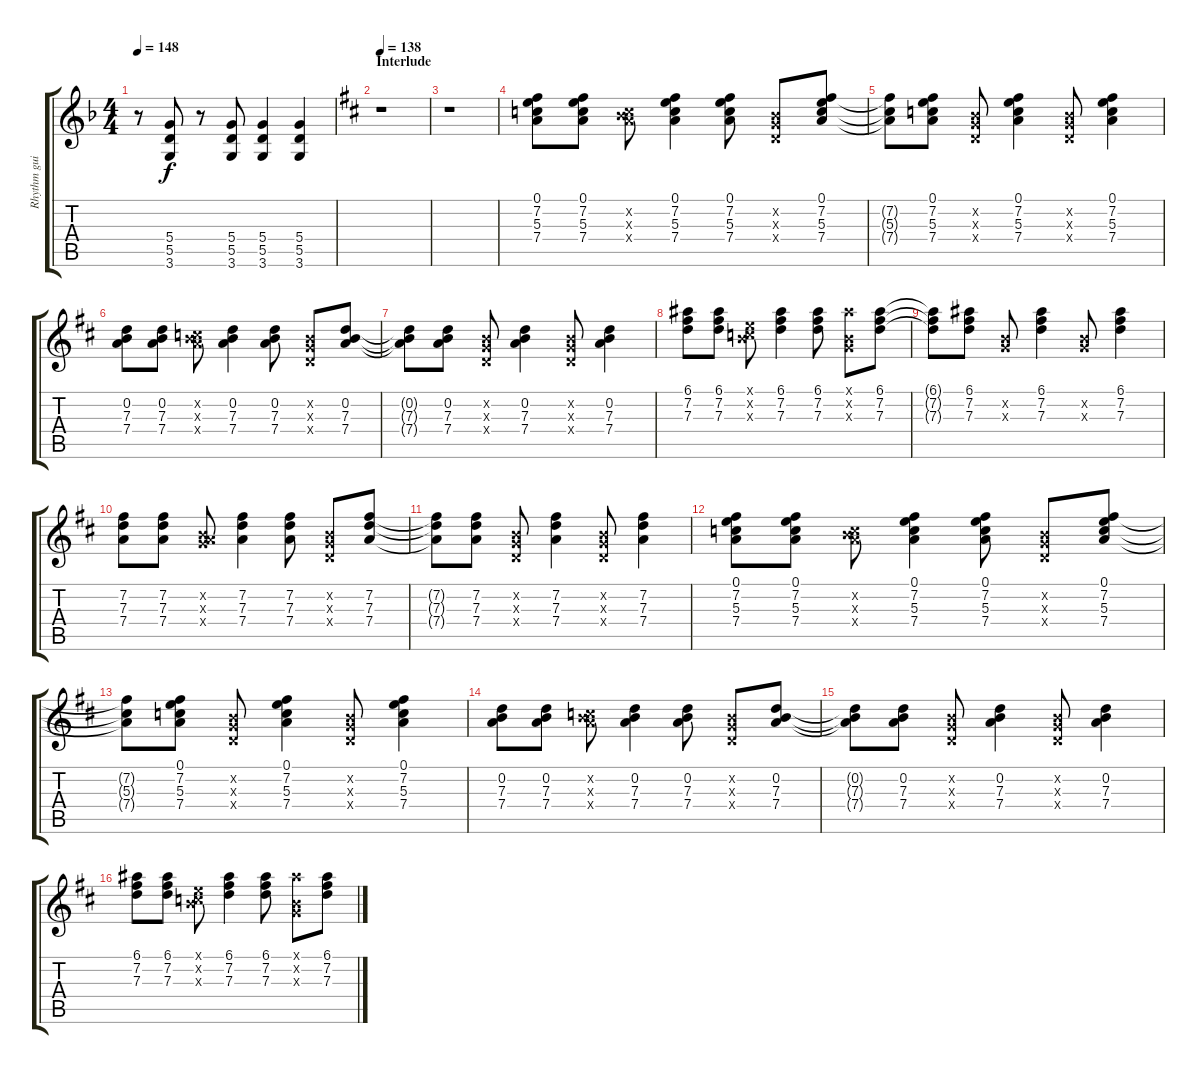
\track ("Rhythm guitar" "Rhythm gui") {instrument distortionguitar}
\staff {score tabs}
\tuning (E4 B3 G3 D3 A2 E2) {hide}
\ts (4 4)
\tempo 148
\clef g2
\ks dminor
r.8{dy f} (5.4 5.5 3.6).8 r.8 (5.4 5.5 3.6).8 (5.4 5.5 3.6).4 (5.4 5.5 3.6).4 |
\section ("" "Interlude")
\tempo 138
\ks d
r.1 |
r.1 |
(0.1 7.2 5.3 7.4).8{volume 8 instrument electricguitarjazz} (0.1 7.2 5.3 7.4).8 (0.2{x} 5.3{x} 7.4{x}).8 (0.1 7.2 5.3 7.4).4 (0.1 7.2 5.3 7.4).8 (0.2{x} 0.3{x} 0.4{x}).8 (0.1 7.2 5.3 7.4).8 |
(7.2{t} 5.3{t} 7.4{t}).8{volume 8 instrument electricguitarjazz} (0.1 7.2 5.3 7.4).8 (0.2{x} 0.3{x} 0.4{x}).8 (0.1 7.2 5.3 7.4).4 (0.2{x} 0.3{x} 0.4{x}).8 (0.1 7.2 5.3 7.4).4 |
(0.2 7.3 7.4).8{volume 8 instrument electricguitarjazz} (0.2 7.3 7.4).8 (0.2{x} 5.3{x} 7.4{x}).8 (0.2 7.3 7.4).4 (0.2 7.3 7.4).8 (0.2{x} 0.3{x} 0.4{x}).8 (0.2 7.3 7.4).8 |
(0.2{t} 7.3{t} 7.4{t}).8{volume 8 instrument electricguitarjazz} (0.2 7.3 7.4).8 (0.2{x} 0.3{x} 0.4{x}).8 (0.2 7.3 7.4).4 (0.2{x} 0.3{x} 0.4{x}).8 (0.2 7.3 7.4).4 |
(6.1 7.2 7.3).8{volume 8 instrument electricguitarjazz} (6.1 7.2 7.3).8 (0.1{x} 0.2{x} 5.3{x}).8 (6.1 7.2 7.3).4 (6.1 7.2 7.3).8 (6.1{x} 0.2{x} 0.3{x}).8 (6.1 7.2 7.3).8 |
(6.1{t} 7.2{t} 7.3{t}).8{volume 8 instrument electricguitarjazz} (6.1 7.2 7.3).8 (0.2{x} 0.3{x}).8 (6.1 7.2 7.3).4 (0.2{x} 0.3{x}).8 (6.1 7.2 7.3).4 |
(7.2 7.3 7.4).8{volume 8 instrument electricguitarjazz} (7.2 7.3 7.4).8 (0.2{x} 0.3{x} 7.4{x}).8 (7.2 7.3 7.4).4 (7.2 7.3 7.4).8 (0.2{x} 0.3{x} 0.4{x}).8 (7.2 7.3 7.4).8 |
(7.2{t} 7.3{t} 7.4{t}).8{volume 8 instrument electricguitarjazz} (7.2 7.3 7.4).8 (0.2{x} 0.3{x} 0.4{x}).8 (7.2 7.3 7.4).4 (0.2{x} 0.3{x} 0.4{x}).8 (7.2 7.3 7.4).4 |
(0.1 7.2 5.3 7.4).8{volume 8 instrument electricguitarjazz} (0.1 7.2 5.3 7.4).8 (0.2{x} 5.3{x} 7.4{x}).8 (0.1 7.2 5.3 7.4).4 (0.1 7.2 5.3 7.4).8 (0.2{x} 0.3{x} 0.4{x}).8 (0.1 7.2 5.3 7.4).8 |
(7.2{t} 5.3{t} 7.4{t}).8{volume 8 instrument electricguitarjazz} (0.1 7.2 5.3 7.4).8 (0.2{x} 0.3{x} 0.4{x}).8 (0.1 7.2 5.3 7.4).4 (0.2{x} 0.3{x} 0.4{x}).8 (0.1 7.2 5.3 7.4).4 |
(0.2 7.3 7.4).8{volume 8 instrument electricguitarjazz} (0.2 7.3 7.4).8 (0.2{x} 5.3{x} 7.4{x}).8 (0.2 7.3 7.4).4 (0.2 7.3 7.4).8 (0.2{x} 0.3{x} 0.4{x}).8 (0.2 7.3 7.4).8 |
(0.2{t} 7.3{t} 7.4{t}).8{volume 8 instrument electricguitarjazz} (0.2 7.3 7.4).8 (0.2{x} 0.3{x} 0.4{x}).8 (0.2 7.3 7.4).4 (0.2{x} 0.3{x} 0.4{x}).8 (0.2 7.3 7.4).4 |
(6.1 7.2 7.3).8{volume 8 instrument electricguitarjazz} (6.1 7.2 7.3).8 (0.1{x} 0.2{x} 5.3{x}).8 (6.1 7.2 7.3).4 (6.1 7.2 7.3).8 (6.1{x} 0.2{x} 0.3{x}).8 (6.1 7.2 7.3).8
